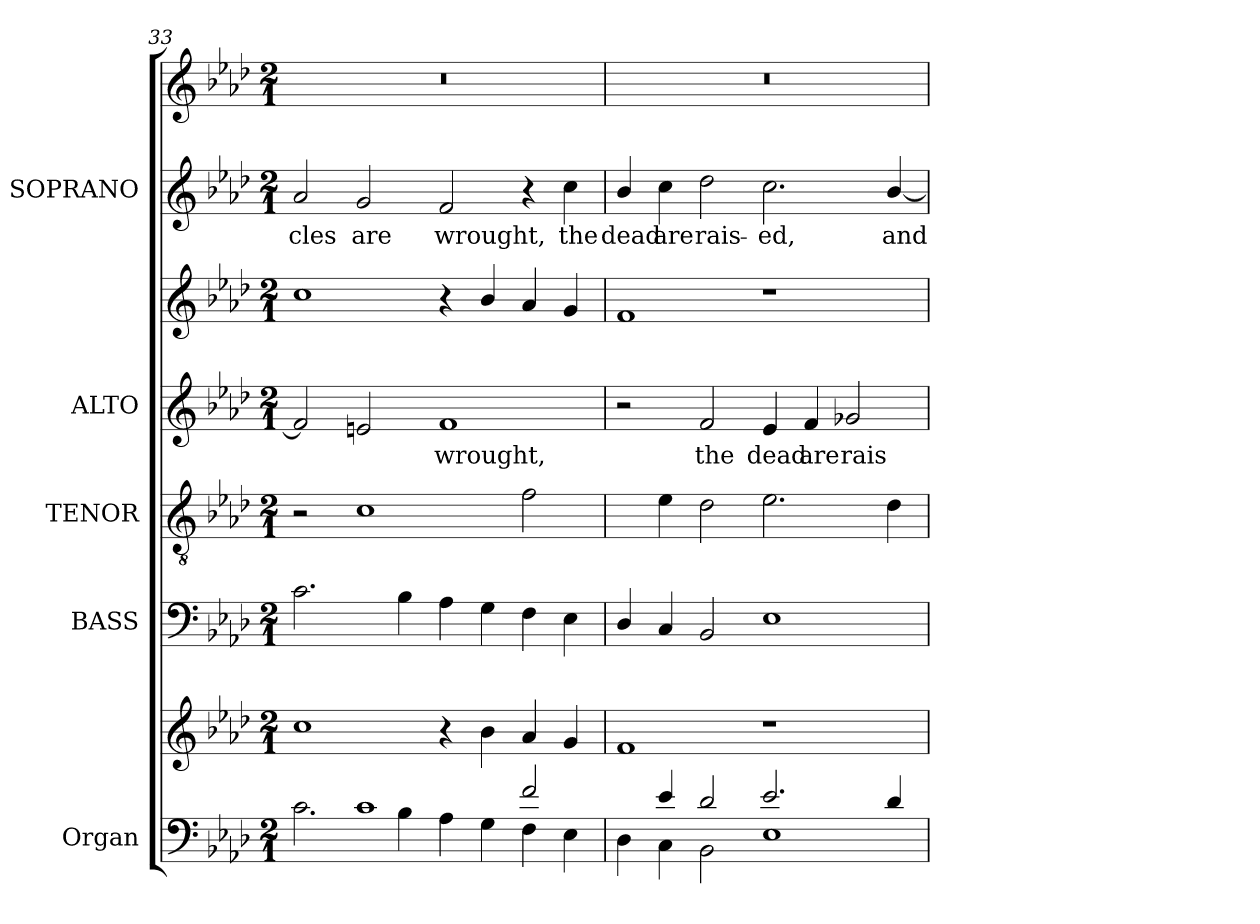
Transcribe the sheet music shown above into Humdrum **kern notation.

**kern	**kern	**kern	**kern	**kern	**text	**kern	**kern	**text	**kern
*part5	*part5	*part4	*part3	*part2	*part2	*part2	*part1	*part1	*part1
*staff8	*staff7	*staff6	*staff5	*staff4	*staff4	*staff3	*staff2	*staff2	*staff1
*I"Organ	*	*I"BASS	*I"TENOR	*I"ALTO	*	*	*I"SOPRANO	*	*
*I'Org.	*	*I'B.	*I'T.	*I'A.	*	*	*I'S.	*	*
!!LO:PB:g=z
*clefF4	*clefG2	*clefF4	*clefGv2	*clefG2	*	*clefG2	*clefG2	*	*clefG2
*	*	*	*ITrd7c12	*	*	*	*	*	*
*k[b-e-a-d-]	*k[b-e-a-d-]	*k[b-e-a-d-]	*k[b-e-a-d-]	*k[b-e-a-d-]	*	*k[b-e-a-d-]	*k[b-e-a-d-]	*	*k[b-e-a-d-]
*A-:	*A-:	*A-:	*A-:	*A-:	*	*A-:	*A-:	*	*A-:
*M2/1	*M2/1	*M2/1	*M2/1	*M2/1	*	*M2/1	*M2/1	*	*M2/1
=33	=33	=33	=33	=33	=33	=33	=33	=33	=33
*^	*^	*	*	*	*	*	*	*	*
*	*	*	*^	*	*	*	*	*	*	*	*
!	!	!	!	!	!	!	!	!	!	!	!LO:LY:b:color=#000000	!LO:N:vis=1
2ryy	2.ci\	2ryy	1cci	2ryy	2.ci\	2r	2fi/]	.	1cci	2a-i/	-cles	0r
!	!	!	!	!	!	!	!	!	!	!	!LO:LY:b:color=#000000	!
1ci	.	2ryy	.	2ryy	.	1Ci	2eni/	.	.	2gi/	are	.
.	4B-i\	.	.	.	4B-i\	.	.	.	.	.	.	.
!	!	!	!	!	!	!	!	!LO:LY:b:color=#000000	!	!	!	!
!	!	!	!	!	!	!	!	!	!	!	!LO:LY:b:color=#000000	!
.	4A-i\	2ryy	4r	1ryy	4A-i\	.	1fi	wrought,	4r	2fi/	wrought,	.
.	4Gi\	.	4b-i\	.	4Gi\	.	.	.	4b-i/	.	.	.
2fi/	4Fi\	4ryy	4a-i/	.	4Fi\	2Fi\	.	.	4a-i/	4r	.	.
!	!	!	!	!	!	!	!	!	!	!	!LO:LY:b:color=#000000	!
.	4E-i\	4ryy	4gi/	.	4E-i\	.	.	.	4gi/	4cci\	the	.
=34	=34	=34	=34	=34	=34	=34	=34	=34	=34	=34	=34	=34
!	!	!	!	!	!	!	!	!	!	!	!LO:LY:b:color=#000000	!LO:N:vis=1
4fi/yy	4D-i\	4ryy	1fi	2ryy	4D-i/	4Fi\yy	2r	.	1fi	4b-i/	dead	0r
!	!	!	!	!	!	!	!	!	!	!	!LO:LY:b:color=#000000	!
4e-i/	4Ci\	4ryy	.	.	4Ci/	4E-i\	.	.	.	4cci\	are	.
!	!	!	!	!	!	!	!	!LO:LY:b:color=#000000	!	!	!	!
!	!	!	!	!	!	!	!	!	!	!	!LO:LY:b:color=#000000	!
2d-i/	2BB-i\	2ryy	.	2ryy	2BB-i/	2D-i\	2fi/	the	.	2dd-i\	rais-	.
!	!	!	!	!	!	!	!	!LO:LY:b:color=#000000	!	!	!	!
!	!	!	!	!	!	!	!	!	!	!	!LO:LY:b:color=#000000	!
2.e-i/	1E-i	2.ryy	1r	4ryy	1E-i	2.E-i\	4e-i/	dead	1r	2.cci\	-ed,	.
!	!	!	!	!	!	!	!	!LO:LY:b:color=#000000	!	!	!	!
.	.	.	.	4ryy	.	.	4fi/	are	.	.	.	.
!	!	!	!	!	!	!	!	!LO:LY:b:color=#000000	!	!	!	!
.	.	.	.	2ryy	.	.	2g-Xi/	rais-	.	.	.	.
!	!	!	!	!	!	!	!	!	!	!	!LO:LY:b:color=#000000	!
4d-i/	.	4ryy	.	.	.	4D-i\	.	.	.	[4b-i/	and	.
*v	*v	*	*	*	*	*	*	*	*	*	*	*
*	*v	*v	*v	*	*	*	*	*	*	*	*
=	=	=	=	=	=	=	=	=	=
*-	*-	*-	*-	*-	*-	*-	*-	*-	*-
